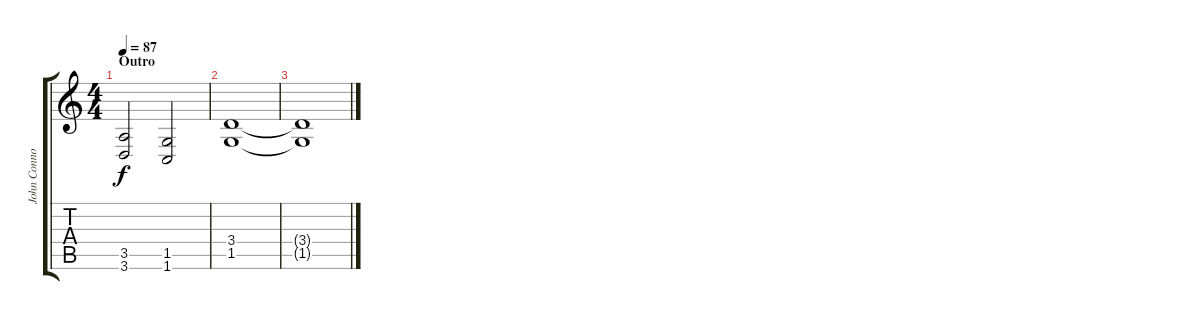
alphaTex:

\track ("John Connolly" "John Conno") {instrument distortionguitar}
\staff {score tabs}
\tuning (Db4 Ab3 E3 B2 Gb2 B1) {hide}
\ts (4 4)
\section ("" "Outro")
\tempo 87
\clef g2
\ks c
(3.5 3.6).2{dy f} (1.5 1.6).2 |
(3.4 1.5).1 |
(3.4{t} 1.5{t}).1
